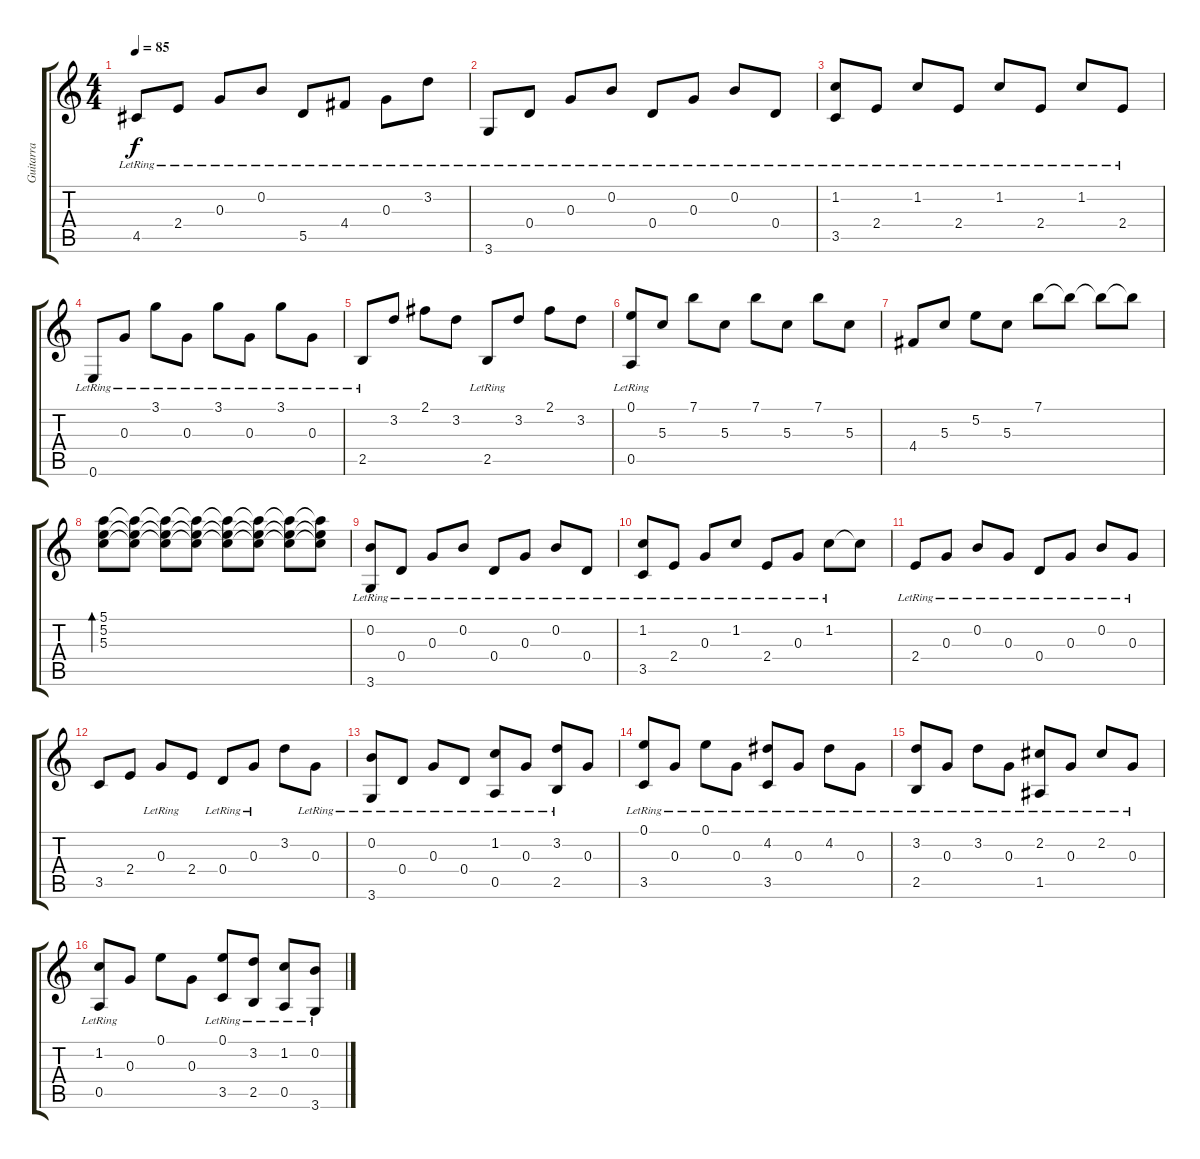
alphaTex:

\track ("Guitarra" "Guitarra") {instrument acousticguitarsteel}
\staff {score tabs}
\tuning (E4 B3 G3 D3 A2 E2) {hide}
\ts (4 4)
\tempo 85
\clef g2
\ks c
4.5{lr}.8{dy f} 2.4{lr}.8 0.3{lr}.8 0.2{lr}.8 5.5{lr}.8 4.4{lr}.8 0.3{lr}.8 3.2{lr}.8 |
3.6{lr}.8 0.4{lr}.8 0.3{lr}.8 0.2{lr}.8 0.4{lr}.8 0.3{lr}.8 0.2{lr}.8 0.4{lr}.8 |
(1.2{lr} 3.5{lr}).8 2.4{lr}.8 1.2{lr}.8 2.4{lr}.8 1.2{lr}.8 2.4{lr}.8 1.2{lr}.8 2.4{lr}.8 |
0.6{lr}.8 0.3{lr}.8 3.1{lr}.8 0.3{lr}.8 3.1{lr}.8 0.3{lr}.8 3.1{lr}.8 0.3{lr}.8 |
2.5{lr}.8 3.2.8 2.1.8 3.2.8 2.5{lr}.8 3.2.8 2.1.8 3.2.8 |
(0.1{lr} 0.5{lr}).8 5.3.8 7.1.8 5.3.8 7.1.8 5.3.8 7.1.8 5.3.8 |
4.4.8 5.3.8 5.2.8 5.3.8 7.1.8 7.1{t}.8 7.1{t}.8 7.1{t}.8 |
(5.1 5.2 5.3).8{bd 60} (5.1{t} 5.2{t} 5.3{t}).8 (5.1{t} 5.2{t} 5.3{t}).8 (5.1{t} 5.2{t} 5.3{t}).8 (5.1{t} 5.2{t} 5.3{t}).8 (5.1{t} 5.2{t} 5.3{t}).8 (5.1{t} 5.2{t} 5.3{t}).8 (5.1{t} 5.2{t} 5.3{t}).8 |
(0.2{lr} 3.6{lr}).8 0.4{lr}.8 0.3{lr}.8 0.2{lr}.8 0.4{lr}.8 0.3{lr}.8 0.2{lr}.8 0.4{lr}.8 |
(1.2{lr} 3.5{lr}).8 2.4{lr}.8 0.3{lr}.8 1.2{lr}.8 2.4{lr}.8 0.3{lr}.8 1.2{lr}.8 1.2{t}.8 |
2.4{lr}.8 0.3{lr}.8 0.2{lr}.8 0.3{lr}.8 0.4{lr}.8 0.3{lr}.8 0.2{lr}.8 0.3{lr}.8 |
3.5.8 2.4.8 0.3{lr}.8 2.4.8 0.4{lr}.8 0.3{lr}.8 3.2.8 0.3{lr}.8 |
(0.2{lr} 3.6{lr}).8 0.4{lr}.8 0.3{lr}.8 0.4{lr}.8 (1.2{lr} 0.5{lr}).8 0.3{lr}.8 (3.2{lr} 2.5{lr}).8 0.3.8 |
(0.1{lr} 3.5{lr}).8 0.3{lr}.8 0.1{lr}.8 0.3{lr}.8 (4.2{lr} 3.5{lr}).8 0.3{lr}.8 4.2{lr}.8 0.3{lr}.8 |
(3.2{lr} 2.5{lr}).8 0.3{lr}.8 3.2{lr}.8 0.3{lr}.8 (2.2{lr} 1.5{lr}).8 0.3{lr}.8 2.2{lr}.8 0.3{lr}.8 |
(1.2{lr} 0.5{lr}).8 0.3.8 0.1.8 0.3.8 (0.1{lr} 3.5{lr}).8 (3.2{lr} 2.5{lr}).8 (1.2{lr} 0.5{lr}).8 (0.2{lr} 3.6{lr}).8
